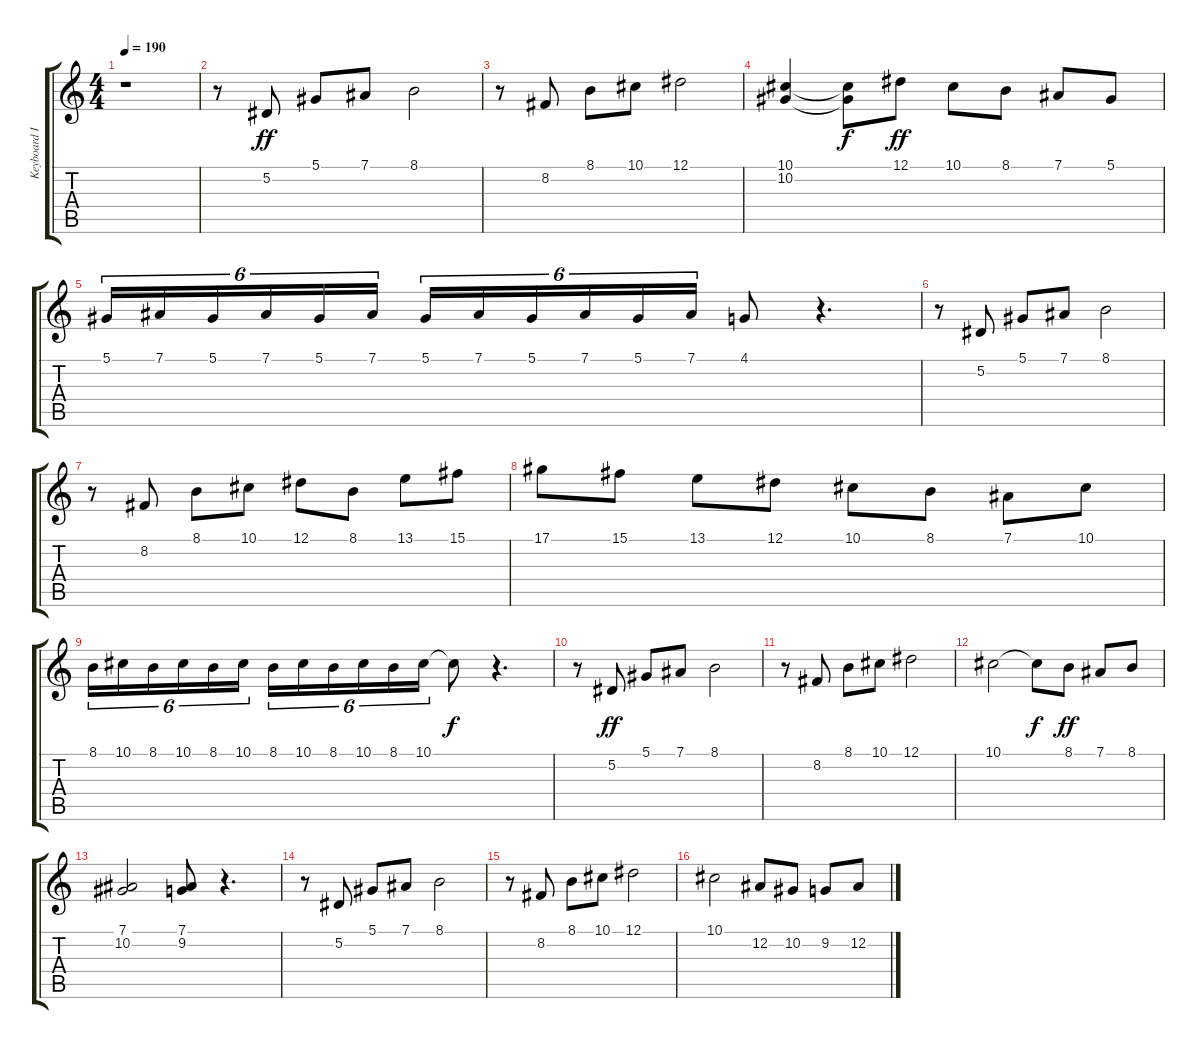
\track ("Keyboard I / Harpsichord" "Keyboard I") {instrument harpsichord}
\staff {score tabs}
\tuning (Eb4 Bb3 Gb3 Db3 Ab2 Eb2) {hide}
\ts (4 4)
\tempo 190
\clef g2
\ks c
r.1{dy ff instrument harpsichord} |
r.8 5.2.8 5.1.8 7.1.8 8.1.2 |
r.8 8.2.8 8.1.8 10.1.8 12.1.2 |
(10.1 10.2).4 (10.1{t} 10.2{t}).8{dy f} 12.1.8{dy ff} 10.1.8 8.1.8 7.1.8 5.1.8 |
5.1.16{tu (6 4)} 7.1.16{tu (6 4)} 5.1.16{tu (6 4)} 7.1.16{tu (6 4)} 5.1.16{tu (6 4)} 7.1.16{tu (6 4)} 5.1.16{tu (6 4)} 7.1.16{tu (6 4)} 5.1.16{tu (6 4)} 7.1.16{tu (6 4)} 5.1.16{tu (6 4)} 7.1.16{tu (6 4)} 4.1.8 r.4{d} |
r.8 5.2.8 5.1.8 7.1.8 8.1.2 |
r.8 8.2.8 8.1.8 10.1.8 12.1.8 8.1.8 13.1.8 15.1.8 |
17.1.8 15.1.8 13.1.8 12.1.8 10.1.8 8.1.8 7.1.8 10.1.8 |
8.1.16{tu (6 4)} 10.1.16{tu (6 4)} 8.1.16{tu (6 4)} 10.1.16{tu (6 4)} 8.1.16{tu (6 4)} 10.1.16{tu (6 4)} 8.1.16{tu (6 4)} 10.1.16{tu (6 4)} 8.1.16{tu (6 4)} 10.1.16{tu (6 4)} 8.1.16{tu (6 4)} 10.1.16{tu (6 4)} 10.1{t}.8{dy f} r.4{d} |
r.8 5.2.8{dy ff volume 15} 5.1.8 7.1.8 8.1.2 |
r.8 8.2.8 8.1.8 10.1.8 12.1.2 |
10.1.2 10.1{t}.8{dy f} 8.1.8{dy ff} 7.1.8 8.1.8 |
(7.1 10.2).2 (7.1 9.2).8 r.4{d} |
r.8 5.2.8 5.1.8 7.1.8 8.1.2 |
r.8 8.2.8 8.1.8 10.1.8 12.1.2 |
10.1.2 12.2.8 10.2.8 9.2.8 12.2.8
